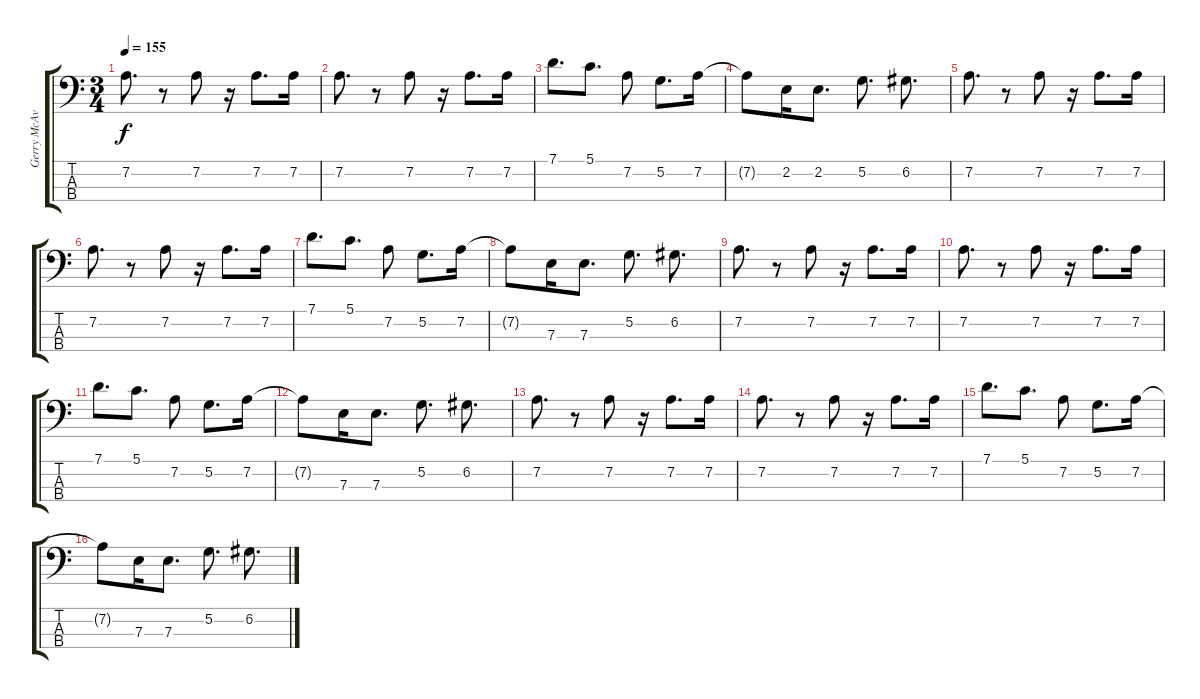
\track ("Gerry McAvoy" "Gerry McAv") {instrument electricbasspick}
\staff {score tabs}
\tuning (G2 D2 A1 E1) {hide}
\ts (3 4)
\tempo 155
\clef f4
\ks c
7.2.8{d dy f} r.8 7.2.8 r.16 7.2.8{d} 7.2.16 |
7.2.8{d} r.8 7.2.8 r.16 7.2.8{d} 7.2.16 |
7.1.8{d} 5.1.8{d} 7.2.8 5.2.8{d} 7.2.16 |
7.2{t}.8 2.2.16 2.2.8{d} 5.2.8{d} 6.2.8{d} |
7.2.8{d} r.8 7.2.8 r.16 7.2.8{d} 7.2.16 |
7.2.8{d} r.8 7.2.8 r.16 7.2.8{d} 7.2.16 |
7.1.8{d} 5.1.8{d} 7.2.8 5.2.8{d} 7.2.16 |
7.2{t}.8 7.3.16 7.3.8{d} 5.2.8{d} 6.2.8{d} |
7.2.8{d} r.8 7.2.8 r.16 7.2.8{d} 7.2.16 |
7.2.8{d} r.8 7.2.8 r.16 7.2.8{d} 7.2.16 |
7.1.8{d} 5.1.8{d} 7.2.8 5.2.8{d} 7.2.16 |
7.2{t}.8 7.3.16 7.3.8{d} 5.2.8{d} 6.2.8{d} |
7.2.8{d} r.8 7.2.8 r.16 7.2.8{d} 7.2.16 |
7.2.8{d} r.8 7.2.8 r.16 7.2.8{d} 7.2.16 |
7.1.8{d} 5.1.8{d} 7.2.8 5.2.8{d} 7.2.16 |
7.2{t}.8 7.3.16 7.3.8{d} 5.2.8{d} 6.2.8{d}
